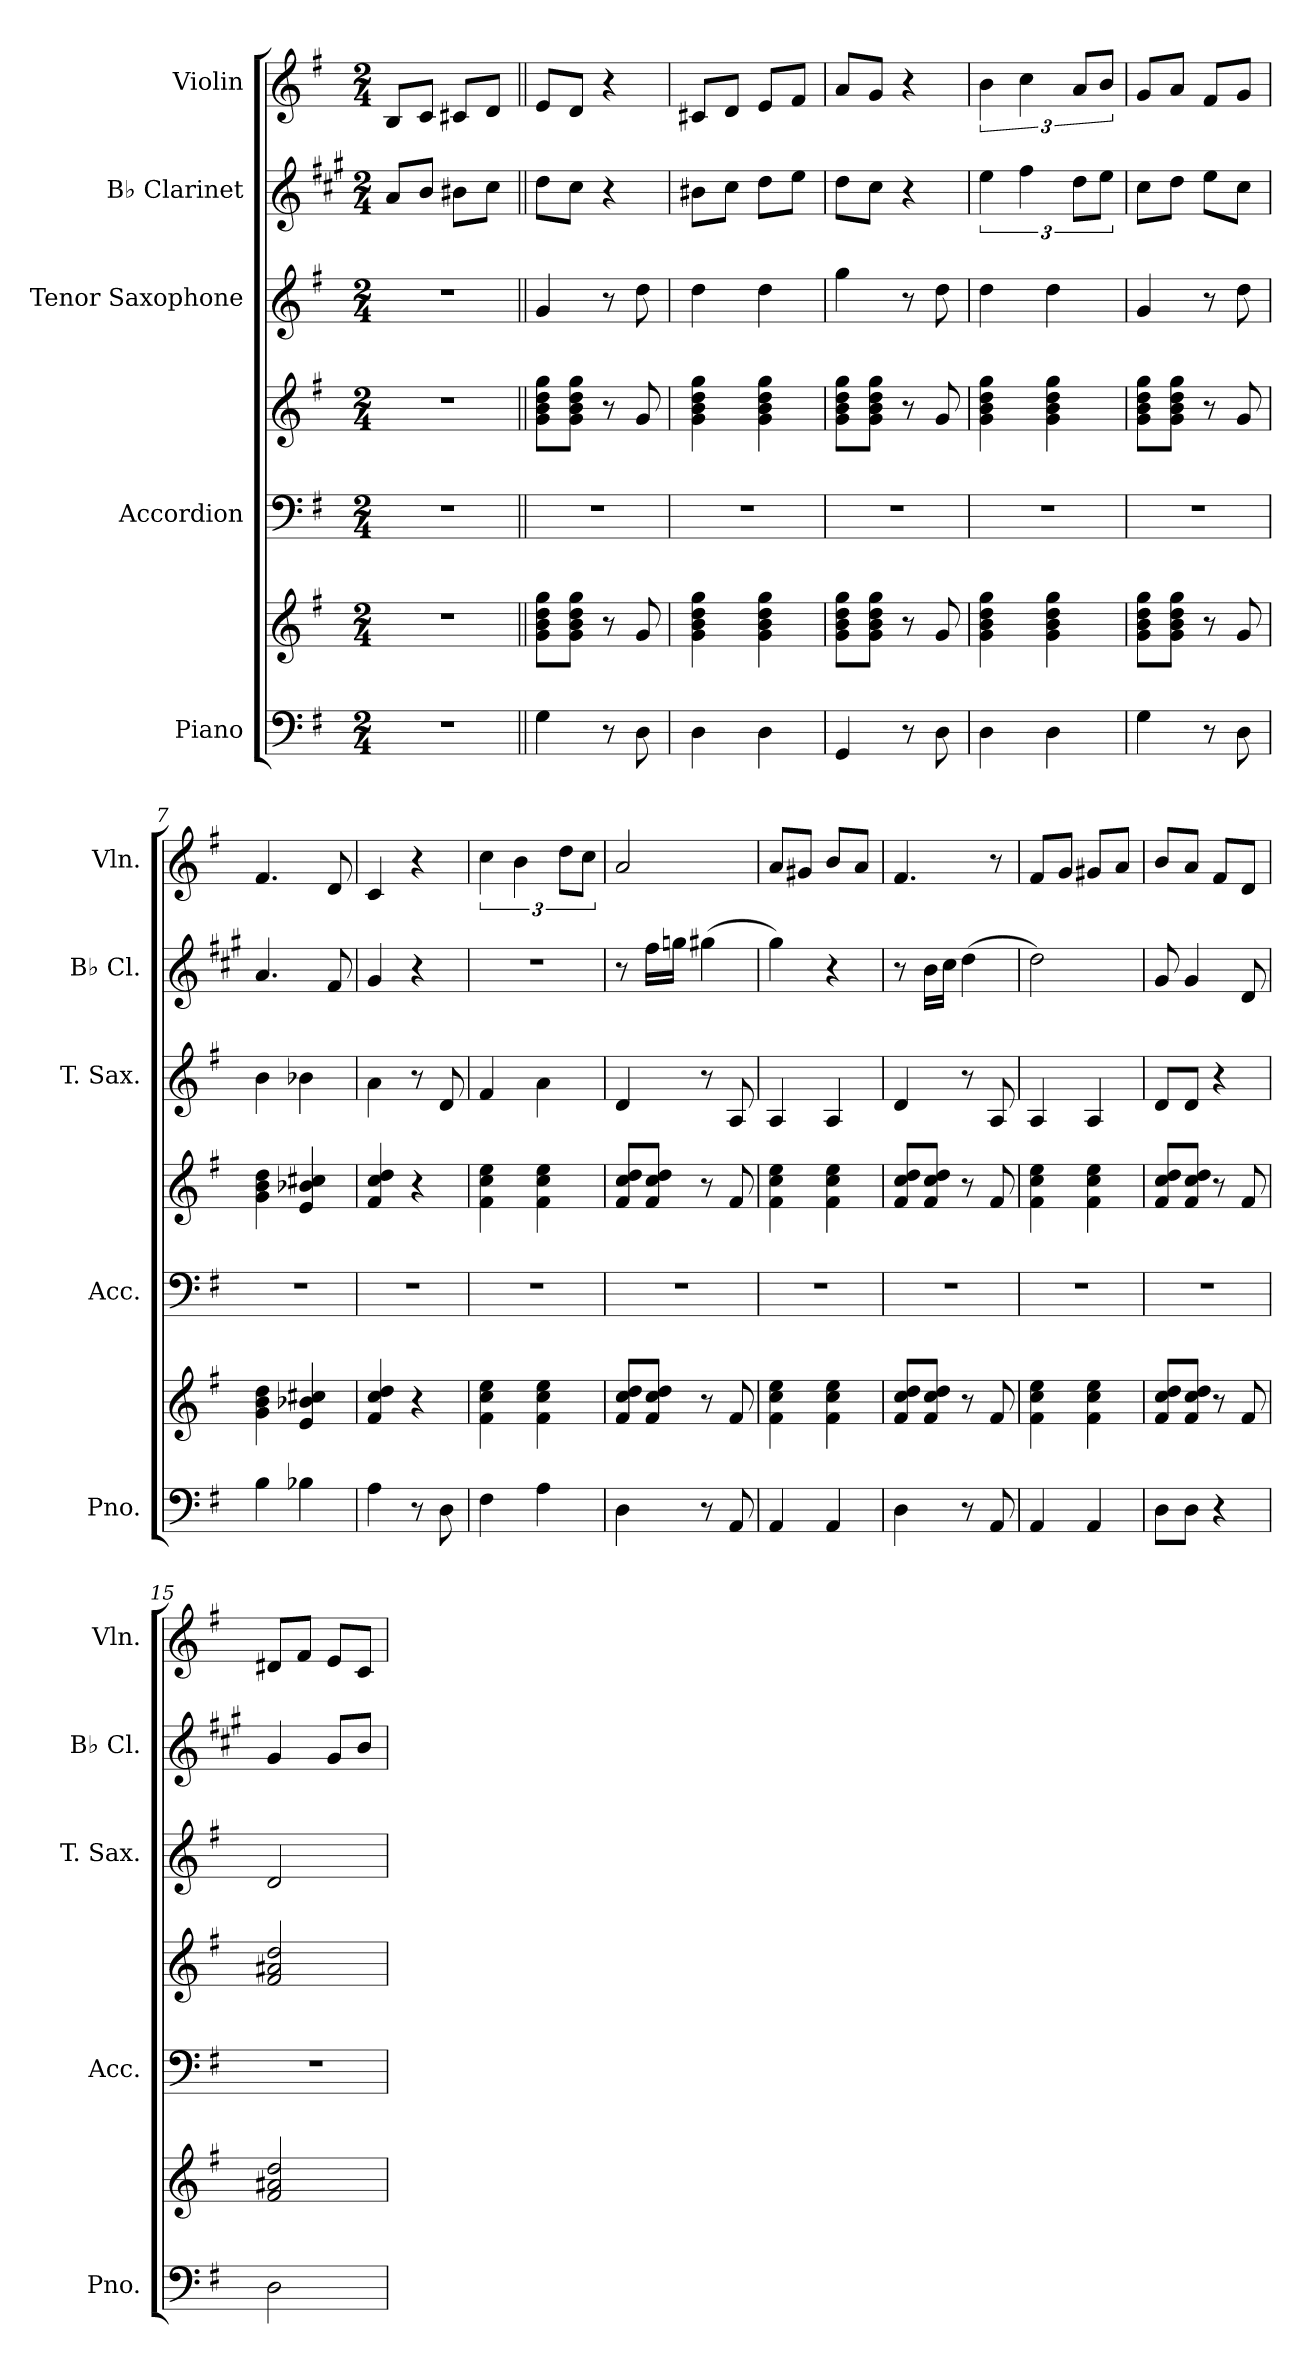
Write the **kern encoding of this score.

**kern	**kern	**kern	**kern	**kern	**kern	**kern
*part5	*part5	*part4	*part4	*part3	*part2	*part1
*staff7	*staff6	*staff5	*staff4	*staff3	*staff2	*staff1
*I"Piano	*	*I"Accordion	*	*I"Tenor Saxophone	*I"B♭ Clarinet	*I"Violin
*I'Pno.	*	*I'Acc.	*	*I'T. Sax.	*I'B♭ Cl.	*I'Vln.
*clefF4	*clefG2	*clefF4	*clefG2	*clefG2	*clefG2	*clefG2
*	*	*	*	*ITrd8c14	*ITrd1c2	*
*k[f#]	*k[f#]	*k[f#]	*k[f#]	*k[f#]	*k[f#]	*k[f#]
*G:	*G:	*G:	*G:	*G:	*G:	*G:
*M2/4	*M2/4	*M2/4	*M2/4	*M2/4	*M2/4	*M2/4
=1	=1	=1	=1	=1	=1	=1
2r	2r	2r	2r	2r	8g/L	8B/L
.	.	.	.	.	8a/J	8c/J
.	.	.	.	.	8a#X\L	8c#X/L
.	.	.	.	.	8b\J	8d/J
=2||	=2||	=2||	=2||	=2||	=2||	=2||
4G\	8g\ 8b\ 8dd\ 8gg\L	2r	8g\ 8b\ 8dd\ 8gg\L	4G/	8cc\L	8e/L
.	8g\ 8b\ 8dd\ 8gg\J	.	8g\ 8b\ 8dd\ 8gg\J	.	8b\J	8d/J
8r	8r	.	8r	8r	4r	4r
8D\	8g/	.	8g/	8d\	.	.
=3	=3	=3	=3	=3	=3	=3
4D\	4g\ 4b\ 4dd\ 4gg\	2r	4g\ 4b\ 4dd\ 4gg\	4d\	8a#X\L	8c#X/L
.	.	.	.	.	8b\J	8d/J
4D\	4g\ 4b\ 4dd\ 4gg\	.	4g\ 4b\ 4dd\ 4gg\	4d\	8cc\L	8e/L
.	.	.	.	.	8dd\J	8f#/J
=4	=4	=4	=4	=4	=4	=4
4GG/	8g\ 8b\ 8dd\ 8gg\L	2r	8g\ 8b\ 8dd\ 8gg\L	4g\	8cc\L	8a/L
.	8g\ 8b\ 8dd\ 8gg\J	.	8g\ 8b\ 8dd\ 8gg\J	.	8b\J	8g/J
8r	8r	.	8r	8r	4r	4r
8D\	8g/	.	8g/	8d\	.	.
=5	=5	=5	=5	=5	=5	=5
4D\	4g\ 4b\ 4dd\ 4gg\	2r	4g\ 4b\ 4dd\ 4gg\	4d\	6dd\	6b\
.	.	.	.	.	6ee\	6cc\
4D\	4g\ 4b\ 4dd\ 4gg\	.	4g\ 4b\ 4dd\ 4gg\	4d\	.	.
.	.	.	.	.	12cc\L	12a/L
.	.	.	.	.	12dd\J	12b/J
=6	=6	=6	=6	=6	=6	=6
4G\	8g\ 8b\ 8dd\ 8gg\L	2r	8g\ 8b\ 8dd\ 8gg\L	4G/	8b\L	8g/L
.	8g\ 8b\ 8dd\ 8gg\J	.	8g\ 8b\ 8dd\ 8gg\J	.	8cc\J	8a/J
8r	8r	.	8r	8r	8dd\L	8f#/L
8D\	8g/	.	8g/	8d\	8b\J	8g/J
!!LO:PB:g=z
=7	=7	=7	=7	=7	=7	=7
4B\	4g\ 4b\ 4dd\	2r	4g\ 4b\ 4dd\	4B\	4.g/	4.f#/
4B-X\	4e/ 4b-X/ 4cc#X/	.	4e/ 4b-X/ 4cc#X/	4B-X\	.	.
.	.	.	.	.	8e/	8d/
=8	=8	=8	=8	=8	=8	=8
4A\	4f#/ 4cc/ 4dd/	2r	4f#/ 4cc/ 4dd/	4A\	4f#/	4c/
8r	4r	.	4r	8r	4r	4r
8D\	.	.	.	8D/	.	.
=9	=9	=9	=9	=9	=9	=9
4F#\	4f#\ 4cc\ 4ee\	2r	4f#\ 4cc\ 4ee\	4F#/	2r	6cc\
.	.	.	.	.	.	6b\
4A\	4f#\ 4cc\ 4ee\	.	4f#\ 4cc\ 4ee\	4A\	.	.
.	.	.	.	.	.	12dd\L
.	.	.	.	.	.	12cc\J
=10	=10	=10	=10	=10	=10	=10
4D\	8f#/ 8cc/ 8dd/L	2r	8f#/ 8cc/ 8dd/L	4D/	8r	2a/
.	8f#/ 8cc/ 8dd/J	.	8f#/ 8cc/ 8dd/J	.	16ee\LL	.
.	.	.	.	.	16ffn\JJ	.
8r	8r	.	8r	8r	(4ff#X\	.
8AA/	8f#/	.	8f#/	8AA/	.	.
=11	=11	=11	=11	=11	=11	=11
4AA/	4f#\ 4cc\ 4ee\	2r	4f#\ 4cc\ 4ee\	4AA/	4ff#\)	8a/L
.	.	.	.	.	.	8g#X/J
4AA/	4f#\ 4cc\ 4ee\	.	4f#\ 4cc\ 4ee\	4AA/	4r	8b/L
.	.	.	.	.	.	8a/J
=12	=12	=12	=12	=12	=12	=12
4D\	8f#/ 8cc/ 8dd/L	2r	8f#/ 8cc/ 8dd/L	4D/	8r	4.f#/
.	8f#/ 8cc/ 8dd/J	.	8f#/ 8cc/ 8dd/J	.	16a\LL	.
.	.	.	.	.	16b\JJ	.
8r	8r	.	8r	8r	(4cc\	.
8AA/	8f#/	.	8f#/	8AA/	.	8r
!!LO:PB:g=z
=13	=13	=13	=13	=13	=13	=13
4AA/	4f#\ 4cc\ 4ee\	2r	4f#\ 4cc\ 4ee\	4AA/	2cc\)	8f#/L
.	.	.	.	.	.	8g/J
4AA/	4f#\ 4cc\ 4ee\	.	4f#\ 4cc\ 4ee\	4AA/	.	8g#X/L
.	.	.	.	.	.	8a/J
=14	=14	=14	=14	=14	=14	=14
8D\L	8f#/ 8cc/ 8dd/L	2r	8f#/ 8cc/ 8dd/L	8D/L	8f#/	8b/L
8D\J	8f#/ 8cc/ 8dd/J	.	8f#/ 8cc/ 8dd/J	8D/J	4f#/	8a/J
4r	8r	.	8r	4r	.	8f#/L
.	8f#/	.	8f#/	.	8c/	8d/J
=15	=15	=15	=15	=15	=15	=15
2D\	2f#/ 2a#X/ 2dd/	2r	2f#/ 2a#X/ 2dd/	2D/	4f#/	8d#X/L
.	.	.	.	.	.	8f#/J
.	.	.	.	.	8f#/L	8e/L
.	.	.	.	.	8a/J	8c/J
=	=	=	=	=	=	=
*-	*-	*-	*-	*-	*-	*-
